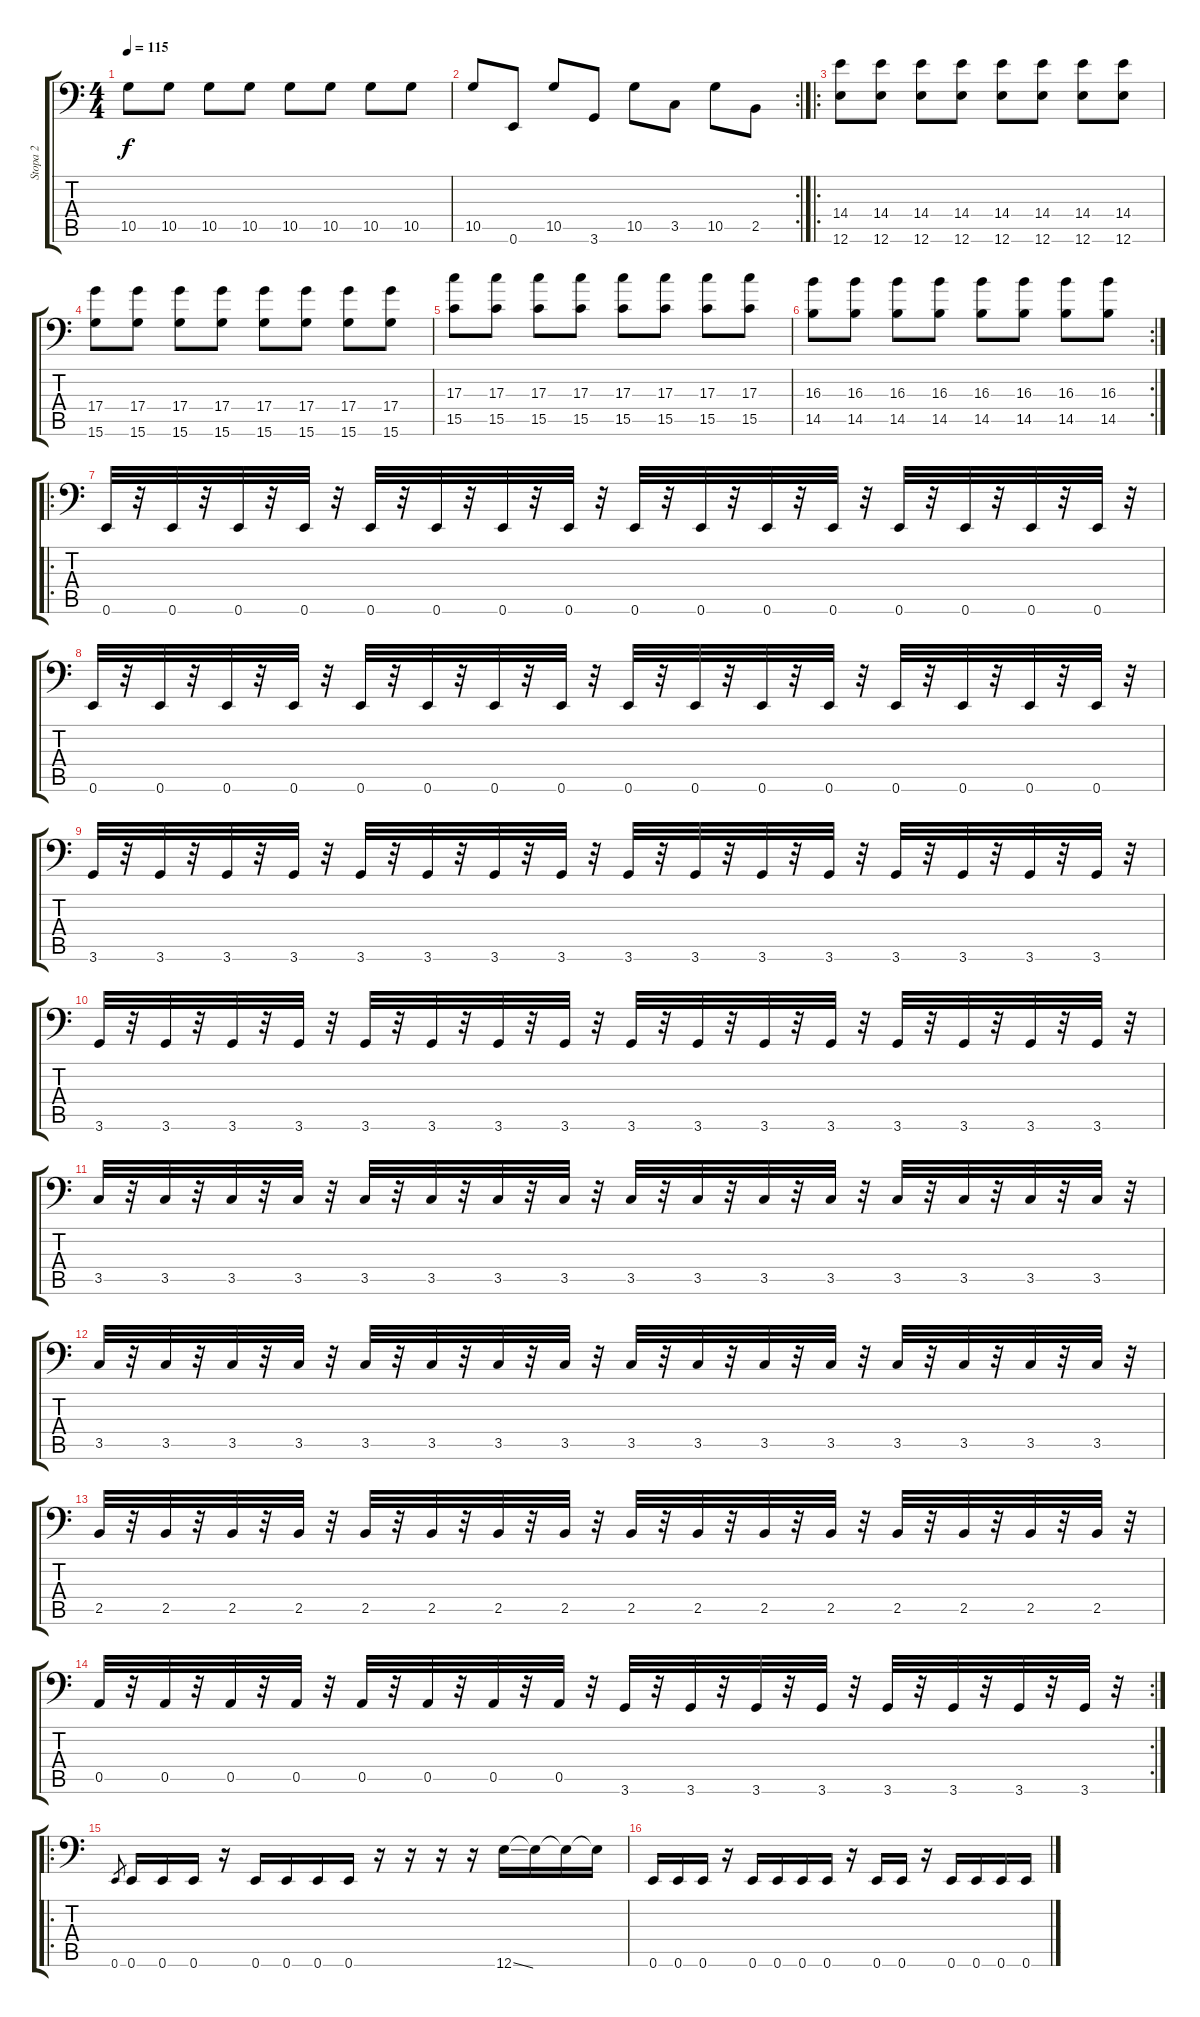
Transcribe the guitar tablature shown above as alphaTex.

\track ("Stopa 2" "Stopa 2") {instrument electricbasspick}
\staff {score tabs}
\tuning (E3 B2 G2 D2 A1 E1) {hide}
\ts (4 4)
\tempo 115
\clef f4
\ks c
10.5.8{dy f instrument electricbassfinger} 10.5.8 10.5.8 10.5.8 10.5.8 10.5.8 10.5.8 10.5.8 |
\rc 2
10.5.8 0.6.8 10.5.8 3.6.8 10.5.8 3.5.8 10.5.8 2.5.8 |
\ro
(14.4 12.6).8{instrument electricbasspick} (14.4 12.6).8 (14.4 12.6).8 (14.4 12.6).8 (14.4 12.6).8 (14.4 12.6).8 (14.4 12.6).8 (14.4 12.6).8 |
(17.4 15.6).8 (17.4 15.6).8 (17.4 15.6).8 (17.4 15.6).8 (17.4 15.6).8 (17.4 15.6).8 (17.4 15.6).8 (17.4 15.6).8 |
(17.3 15.5).8 (17.3 15.5).8 (17.3 15.5).8 (17.3 15.5).8 (17.3 15.5).8 (17.3 15.5).8 (17.3 15.5).8 (17.3 15.5).8 |
\rc 2
(16.3 14.5).8 (16.3 14.5).8 (16.3 14.5).8 (16.3 14.5).8 (16.3 14.5).8 (16.3 14.5).8 (16.3 14.5).8 (16.3 14.5).8 |
\ro
0.6.32{instrument electricbassfinger} r.32 0.6.32 r.32 0.6.32 r.32 0.6.32 r.32 0.6.32 r.32 0.6.32 r.32 0.6.32 r.32 0.6.32 r.32 0.6.32 r.32 0.6.32 r.32 0.6.32 r.32 0.6.32 r.32 0.6.32 r.32 0.6.32 r.32 0.6.32 r.32 0.6.32 r.32 |
0.6.32 r.32 0.6.32 r.32 0.6.32 r.32 0.6.32 r.32 0.6.32 r.32 0.6.32 r.32 0.6.32 r.32 0.6.32 r.32 0.6.32 r.32 0.6.32 r.32 0.6.32 r.32 0.6.32 r.32 0.6.32 r.32 0.6.32 r.32 0.6.32 r.32 0.6.32 r.32 |
3.6.32 r.32 3.6.32 r.32 3.6.32 r.32 3.6.32 r.32 3.6.32 r.32 3.6.32 r.32 3.6.32 r.32 3.6.32 r.32 3.6.32 r.32 3.6.32 r.32 3.6.32 r.32 3.6.32 r.32 3.6.32 r.32 3.6.32 r.32 3.6.32 r.32 3.6.32 r.32 |
3.6.32 r.32 3.6.32 r.32 3.6.32 r.32 3.6.32 r.32 3.6.32 r.32 3.6.32 r.32 3.6.32 r.32 3.6.32 r.32 3.6.32 r.32 3.6.32 r.32 3.6.32 r.32 3.6.32 r.32 3.6.32 r.32 3.6.32 r.32 3.6.32 r.32 3.6.32 r.32 |
3.5.32 r.32 3.5.32 r.32 3.5.32 r.32 3.5.32 r.32 3.5.32 r.32 3.5.32 r.32 3.5.32 r.32 3.5.32 r.32 3.5.32 r.32 3.5.32 r.32 3.5.32 r.32 3.5.32 r.32 3.5.32 r.32 3.5.32 r.32 3.5.32 r.32 3.5.32 r.32 |
3.5.32 r.32 3.5.32 r.32 3.5.32 r.32 3.5.32 r.32 3.5.32 r.32 3.5.32 r.32 3.5.32 r.32 3.5.32 r.32 3.5.32 r.32 3.5.32 r.32 3.5.32 r.32 3.5.32 r.32 3.5.32 r.32 3.5.32 r.32 3.5.32 r.32 3.5.32 r.32 |
2.5.32 r.32 2.5.32 r.32 2.5.32 r.32 2.5.32 r.32 2.5.32 r.32 2.5.32 r.32 2.5.32 r.32 2.5.32 r.32 2.5.32 r.32 2.5.32 r.32 2.5.32 r.32 2.5.32 r.32 2.5.32 r.32 2.5.32 r.32 2.5.32 r.32 2.5.32 r.32 |
\rc 2
0.5.32 r.32 0.5.32 r.32 0.5.32 r.32 0.5.32 r.32 0.5.32 r.32 0.5.32 r.32 0.5.32 r.32 0.5.32 r.32 3.6.32 r.32 3.6.32 r.32 3.6.32 r.32 3.6.32 r.32 3.6.32 r.32 3.6.32 r.32 3.6.32 r.32 3.6.32 r.32 |
\ro
0.6.8{gr} 0.6.16 0.6.16 0.6.16 r.16 0.6.16 0.6.16 0.6.16 0.6.16 r.16 r.16 r.16 r.16 12.6{ss}.16 12.6{t}.16 12.6{t}.16 12.6{t}.16 |
0.6.16 0.6.16 0.6.16 r.16 0.6.16 0.6.16 0.6.16 0.6.16 r.16 0.6.16 0.6.16 r.16 0.6.16 0.6.16 0.6.16 0.6.16
